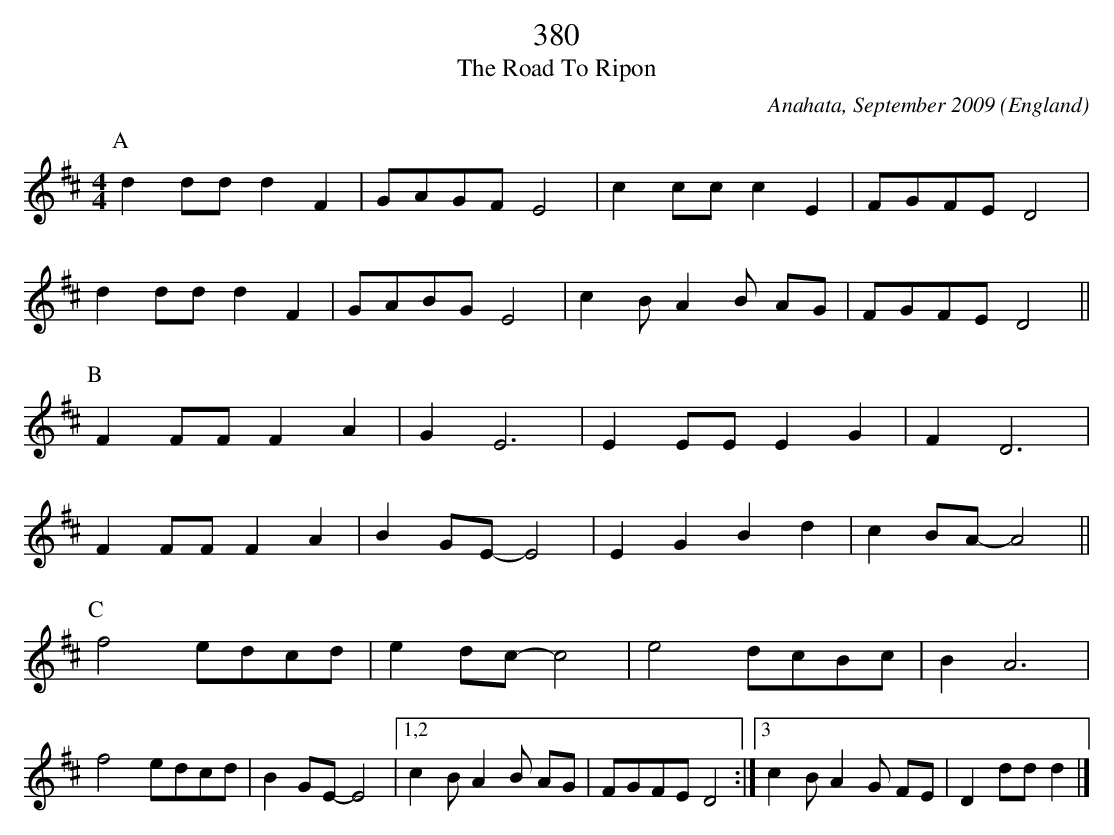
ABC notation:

X:1
T: 380
T: The Road To Ripon
O:England
C:Anahata, September 2009
M:4/4
L:1/8
K:Dmaj
P:A
d2 dd d2F2 | GAGF E4 | c2 cc c2 E2 | FGFE D4 |
d2 dd d2 F2 | GABG E4 | c2BA2B AG | FGFE D4 ||
P:B
F2FF F2A2 | G2E6 | E2EE E2G2 | F2D6 |
F2FF F2A2 | B2GE-E4 | E2G2B2d2 | c2BA-A4 ||
P:C
f4 edcd | e2dc-c4 | e4 dcBc | B2A6 |
f4 edcd | B2GE-E4 |1,2 c2BA2B AG | FGFE D4 :|3 c2BA2G FE | D2 dd d2 |]
